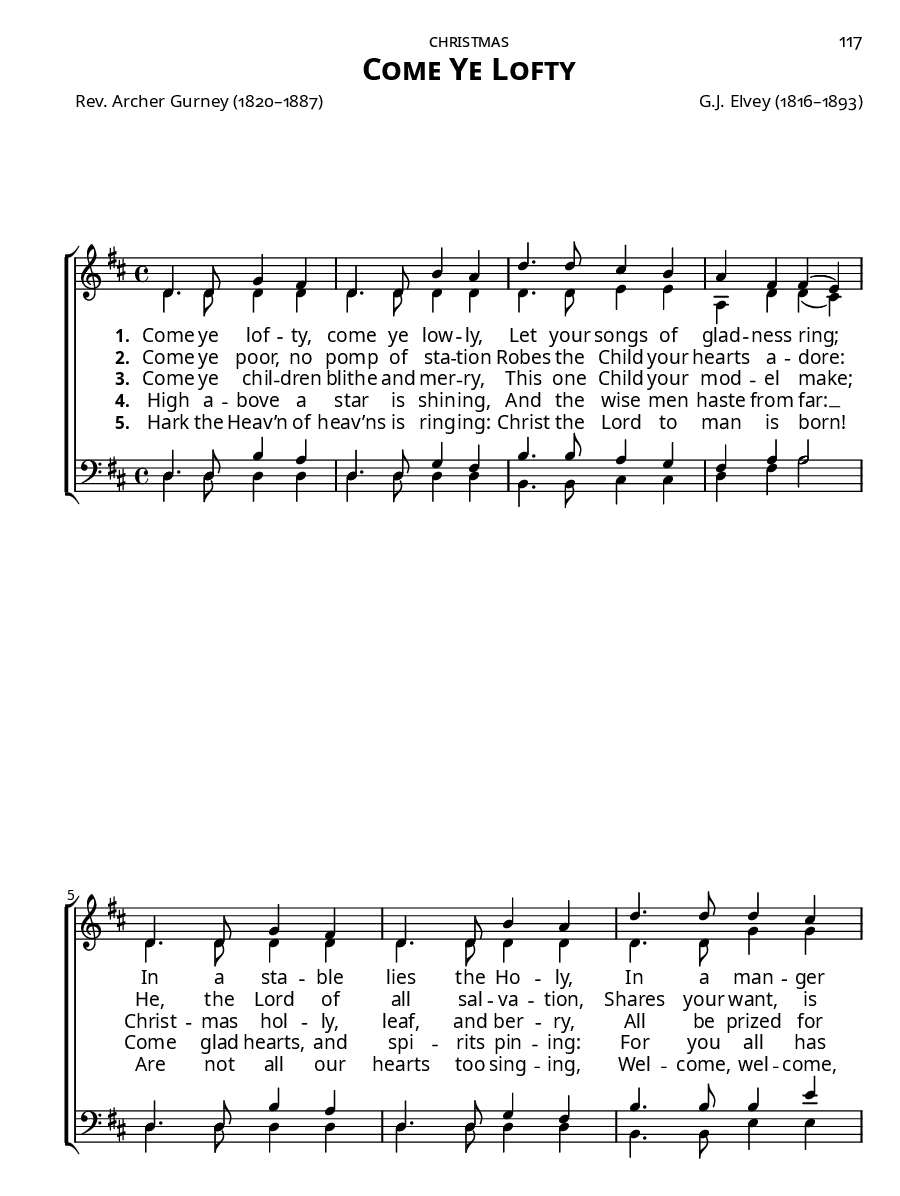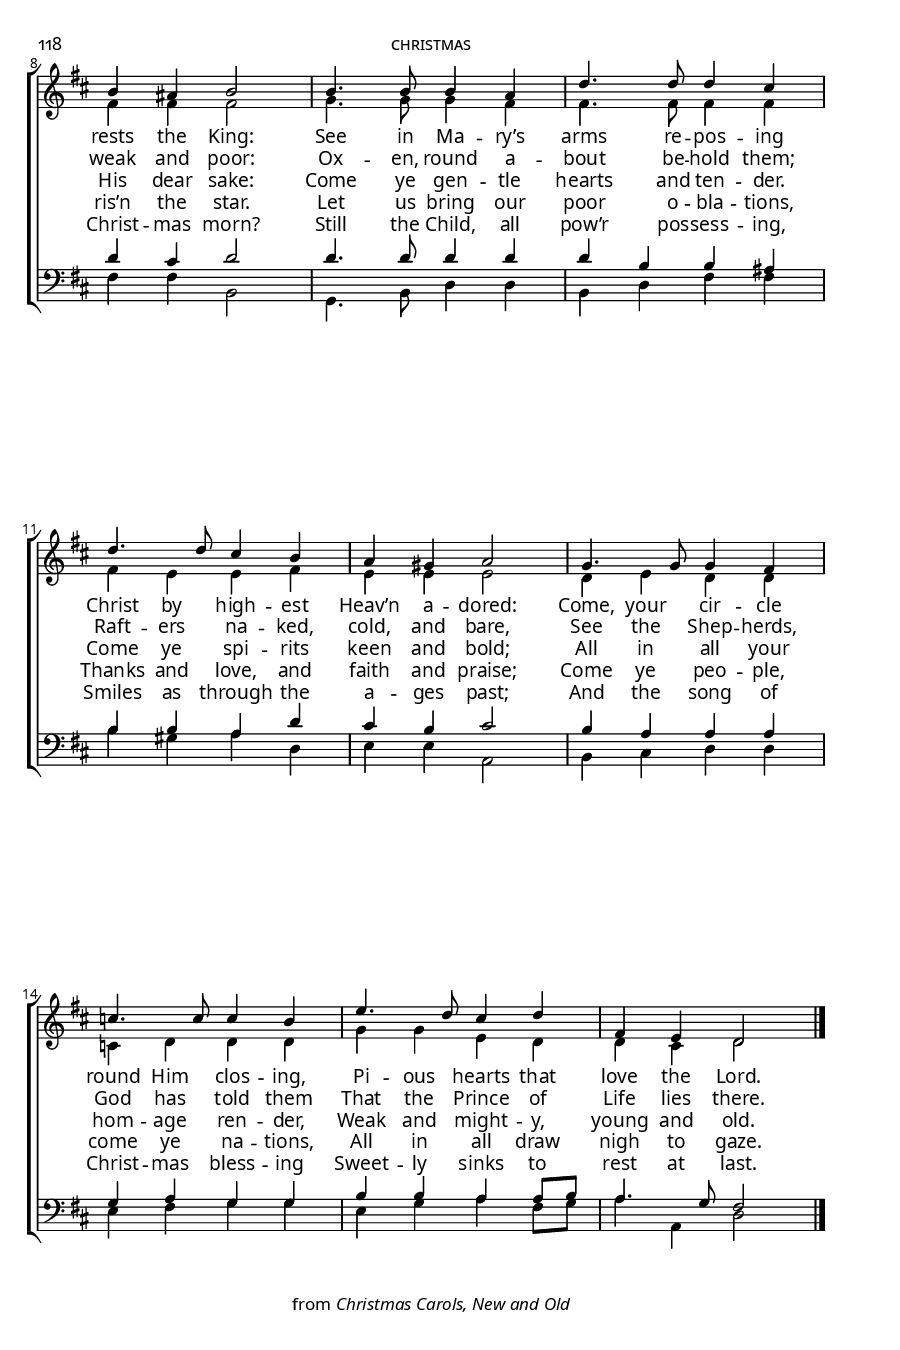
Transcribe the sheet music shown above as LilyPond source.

\version "2.14.2"
\include "../util.ly"
\header {
  title = \markup{\override #'(font-name . "Garamond Premier Pro Semibold"){ \abs-fontsize #15 \smallCapsOldStyle"Come Ye Lofty"}}
  poet = \markup\oldStyleNum"Rev. Archer Gurney (1820–1887)"
  composer = \markup\oldStyleNum"G.J. Elvey (1816–1893)"
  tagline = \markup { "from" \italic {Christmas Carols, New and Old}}
}
\paper {
  %print-all-headers = ##t
  paper-height = 9\in
  paper-width = 6\in
  indent = 0\in
  %system-system-spacing = #'((basic-distance . 10) (padding . 0))
  %system-system-spacing =
  %  #'((basic-distance . 0)
  %     (minimum-distance . 0)
  %     (padding . -0.35)
  %     (stretchability . 100))
  ragged-last-bottom = ##f
  ragged-bottom = ##f
  two-sided = ##t
  inner-margin = 0.5\in
  outer-margin = 0.25\in
  top-margin = 0.25\in
  bottom-margin = 0.25\in
  first-page-number = #117
  print-first-page-number = ##t
  headerLine = \markup{\override #'(font-name . "Garamond Premier Pro") \smallCapsOldStyle"christmas"}
  oddHeaderMarkup = \markup\fill-line{
     \override #'(font-name . "Garamond Premier Pro")\abs-fontsize #8.5
     \combine 
        \fill-line{"" \on-the-fly #print-page-number-check-first
        \oldStylePageNum""
        }
        \fill-line{\headerLine}
  }
  evenHeaderMarkup = \markup {
     \override #'(font-name . "Garamond Premier Pro")\abs-fontsize #8.5
     \combine
        \on-the-fly #print-page-number-check-first
        \oldStylePageNum""
        \fill-line{\headerLine}
  }
}
#(set-global-staff-size 15) \paper{ #(define fonts (make-pango-font-tree "GoudyOlSt BT" "Garamond Premier Pro" "Garamond Premier Pro" (/ 15 20))) }
global = {
  \key d \major
  \time 4/4
  \mergeDifferentlyDottedOn
  \mergeDifferentlyHeadedOn
}

sopMusic = \relative c' {
  d4. d8 g4 fis |
  d4. d8 b'4 a |
  d4. d8 cis4 b |
  a fis fis( e) |
  
  d4. d8 g4 fis |
  d4. d8 b'4 a |
  d4. d8 d4 cis |
  b ais b2 |
  
  b4. b8 b4 a |
  d4. d8 d4 cis |
  d4. d8 cis4 b |
  a gis a2 |
  
  g4. g8 g4 fis |
  c'4. c8 c4 b4 |
  e4. d8 cis4 d |
  fis, e d2 \bar "|."
}
sopWords = \lyricmode {
  
}

altoMusic = \relative c' {
  d4. d8 d4 d |
  d4. d8 d4 d |
  d4. d8 e4 e |
  a, d d( cis) |
  
  d4. d8 d4 d |
  d4. d8 d4 d |
  d4. d8 g4 g |
  fis fis fis2 |
  
  g4. g8 g4 fis |
  fis4. fis8 fis4 fis |
  fis e e fis |
  e e e2 |
  
  d4 e d d |
  c d d d |
  g g e d |
  d cis d2 \bar "|."
}
altoWords = \lyricmode {
  \dropLyricsIX
  \set stanza = #"1. "
  Come ye lof -- ty, come ye low -- ly,
  Let your songs of glad -- ness ring;
  In a sta -- ble lies the Ho -- ly,
  In a man -- ger rests the King:
  See in Ma -- ry’s arms re -- pos -- ing
  Christ by high -- est Heav’n a -- dored:
  Come, your cir -- cle round Him clos -- ing,
  Pi -- ous hearts that love the Lord.
}
altoWordsII = \lyricmode {
  \dropLyricsIX
%\markup\italic
  \set stanza = #"2. "
  Come ye poor, no pomp of sta -- tion
  Robes the Child your hearts a -- dore:
  He, the Lord of all sal -- va -- tion,
  Shares your want, is weak and poor:
  Ox -- en, round a -- bout be -- hold them;
  Raft -- ers na -- ked, cold, and bare,
  See the Shep -- herds, God has told them
  That the Prince of Life lies there.
}
altoWordsIII = \lyricmode {
  \dropLyricsIX
  \set stanza = #"3. "
  Come ye chil -- dren blithe and mer -- ry,
  This one Child your mod -- el make;
  Christ -- mas hol -- ly, leaf, and ber -- ry,
  All be prized for His dear sake:
  Come ye gen -- tle hearts and ten -- der.
  Come ye spi -- rits keen and bold;
  All in all your hom -- age ren -- der,
  Weak and might -- y, young and old.
}
altoWordsIV = \lyricmode {
  \dropLyricsIX
  \set stanza = #"4. "
  High a -- bove a star is shin -- ing,
  And the wise men haste from far: __
  Come glad hearts, and spi -- rits pin -- ing:
  For you all has ris’n the star.
  Let us bring our poor o -- bla -- tions,
  Thanks and love, and faith and praise;
  Come ye peo -- ple, come ye na -- tions,
  All in all draw nigh to gaze.
}
altoWordsV = \lyricmode {
  \dropLyricsIX
  \set stanza = #"5. "
  Hark the Heav’n of heav’ns is ring -- ing:
  Christ the Lord to man is born!
  Are not all our hearts too sing -- ing,
  Wel -- come, wel -- come, Christ -- mas morn?
  Still the Child, all pow’r pos -- sess -- ing,
  Smiles as through the a -- ges past;
  And the song of Christ -- mas bless -- ing
  Sweet -- ly sinks to rest at last.
}
altoWordsVI = \lyricmode {
  \set stanza = #"6. "
  \set ignoreMelismata = ##t
}
tenorMusic = \relative c {
  d4. d8 b'4 a |
  d,4. d8 g4 fis |
  b4. b8 a4 g |
  fis a a2 |
  
  d,4. d8 b'4 a |
  d,4. d8 g4 fis |
  b4. b8 b4 e |
  d cis d2 |
  
  d4. d8 d4 d |
  d b b ais |
  b b a d |
  cis b cis2 |
  
  b4 a a a |
  g a g g |
  b b a a8[ b] |
  a4. g8 fis2 \bar "|."
}
tenorWords = \lyricmode {

}

bassMusic = \relative c {
  d4. d8 d4 d |
  d4. d8 d4 d |
  b4. b8 cis4 cis |
  d fis a2 |
  
  d,4. d8 d4 d |
  d4. d8 d4 d |
  b4. b8 e4 e |
  fis fis b,2 |
  
  g4. b8 d4 d |
  b4 d fis fis |
  b gis a d, |
  e e a,2 |
  
  b4 cis d d |
  e fis g g |
  e g a fis8[ g] |
  a4 a, d2 \bar "|."
}
bassWords = \lyricmode {

}

pianoRH = \relative c' {
  
}
pianoLH = \relative c' {
  
}

\score {
  <<
   \new ChoirStaff <<
%    \new Lyrics = sopranos \with { \override VerticalAxisGroup #'nonstaff-relatedstaff-spacing = #'((basic-distance . 1)) }
    \new Staff = women <<
      \new Voice = "sopranos" { \voiceOne << \global \sopMusic >> }
      \new Voice = "altos" { \voiceTwo << \global \altoMusic >> }
    >>
    \new Lyrics \with { alignAboveContext = #"women" \override VerticalAxisGroup #'nonstaff-relatedstaff-spacing = #'((basic-distance . 1))} \lyricsto "sopranos" \sopWords
     \new Lyrics = "altosVI"  \with { alignBelowContext = #"women" \override VerticalAxisGroup #'nonstaff-relatedstaff-spacing = #'((basic-distance . 1))} \lyricsto "altos" \altoWordsVI
    \new Lyrics = "altosV"  \with { alignBelowContext = #"women" \override VerticalAxisGroup #'nonstaff-relatedstaff-spacing = #'((basic-distance . 1))} \lyricsto "altos" \altoWordsV
    \new Lyrics = "altosIV"  \with { alignBelowContext = #"women" \override VerticalAxisGroup #'nonstaff-relatedstaff-spacing = #'((basic-distance . 1))} \lyricsto "altos" \altoWordsIV
    \new Lyrics = "altosIII"  \with { alignBelowContext = #"women" \override VerticalAxisGroup #'nonstaff-relatedstaff-spacing = #'((basic-distance . 1))} \lyricsto "altos" \altoWordsIII
    \new Lyrics = "altosII"  \with { alignBelowContext = #"women" \override VerticalAxisGroup #'nonstaff-relatedstaff-spacing = #'((basic-distance . 1))} \lyricsto "altos" \altoWordsII
    \new Lyrics = "altos"  \with { alignBelowContext = #"women" \override VerticalAxisGroup #'nonstaff-relatedstaff-spacing = #'((padding . -0.5))} \lyricsto "altos" \altoWords
   \new Staff = men <<
      \clef bass
      \new Voice = "tenors" { \voiceOne << \global \tenorMusic >> }
      \new Voice = "basses" { \voiceTwo << \global \bassMusic >> }
    >>
    \new Lyrics \with { alignAboveContext = #"men" \override VerticalAxisGroup #'nonstaff-relatedstaff-spacing = #'((basic-distance . 1)) } \lyricsto "tenors" \tenorWords
    \new Lyrics \with { alignBelowContext = #"men" \override VerticalAxisGroup #'nonstaff-relatedstaff-spacing = #'((basic-distance . 1)) } \lyricsto "basses" \bassWords
  >>
%    \new PianoStaff << \new Staff { \new Voice { \pianoRH } } \new Staff { \clef "bass" \pianoLH } >>
  >>
  \layout {
    \context {
      \Score
      %\override SpacingSpanner #'base-shortest-duration = #(ly:make-moment 1 8)
      %\override SpacingSpanner #'common-shortest-duration = #(ly:make-moment 1 4)
    }
    \context {
      % Remove all empty staves
      % \Staff \RemoveEmptyStaves \override VerticalAxisGroup #'remove-first = ##t
    }
  }
}
